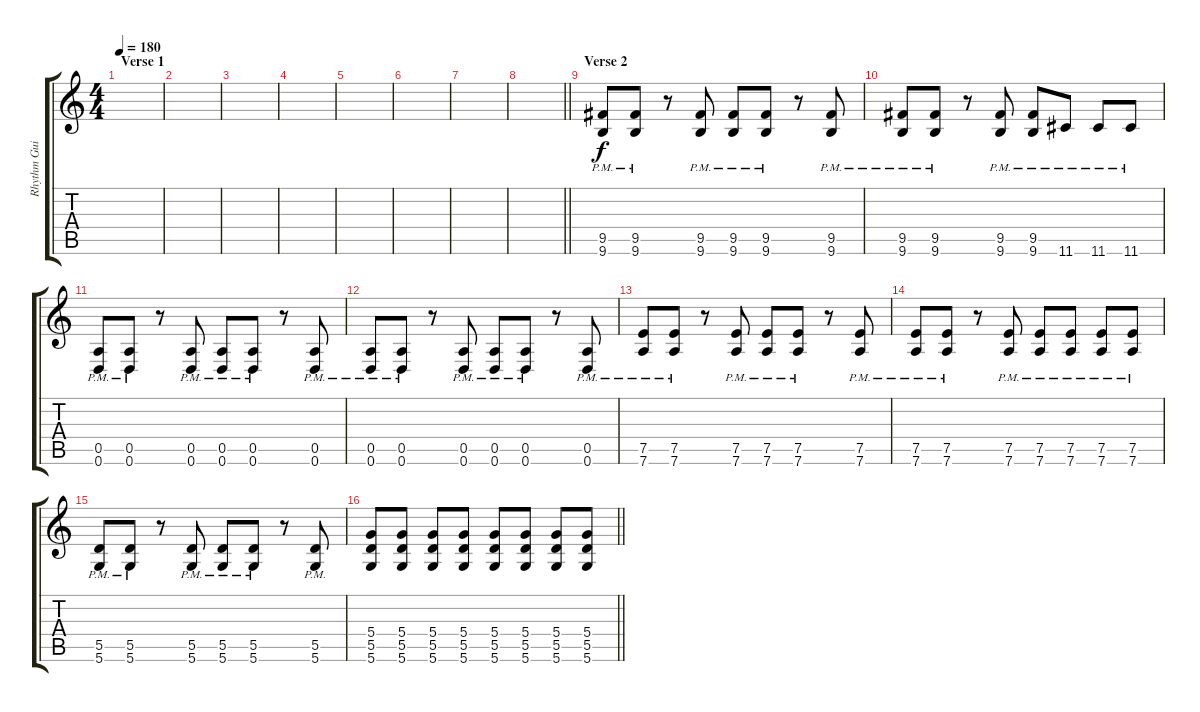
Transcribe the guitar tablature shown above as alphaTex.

\track ("Rhythm Guitar R" "Rhythm Gui") {instrument distortionguitar}
\staff {score tabs}
\tuning (E4 B3 G3 D3 A2 D2) {hide}
\ts (4 4)
\section ("" "Verse 1")
\tempo 180
\clef g2
\ks c
|
|
|
|
|
|
|
\barLineRight lightlight
|
\section ("" "Verse 2")
(9.5{pm} 9.6{pm}).8{dy f} (9.5{pm} 9.6{pm}).8 r.8 (9.5{pm} 9.6{pm}).8 (9.5{pm} 9.6{pm}).8 (9.5{pm} 9.6{pm}).8 r.8 (9.5{pm} 9.6{pm}).8 |
(9.5{pm} 9.6{pm}).8 (9.5{pm} 9.6{pm}).8 r.8 (9.5{pm} 9.6{pm}).8 (9.5{pm} 9.6{pm}).8 11.6{pm}.8 11.6{pm}.8 11.6{pm}.8 |
(0.5{pm} 0.6{pm}).8 (0.5{pm} 0.6{pm}).8 r.8 (0.5{pm} 0.6{pm}).8 (0.5{pm} 0.6{pm}).8 (0.5{pm} 0.6{pm}).8 r.8 (0.5{pm} 0.6{pm}).8 |
(0.5{pm} 0.6{pm}).8 (0.5{pm} 0.6{pm}).8 r.8 (0.5{pm} 0.6{pm}).8 (0.5{pm} 0.6{pm}).8 (0.5{pm} 0.6{pm}).8 r.8 (0.5{pm} 0.6{pm}).8 |
(7.5{pm} 7.6{pm}).8 (7.5{pm} 7.6{pm}).8 r.8 (7.5{pm} 7.6{pm}).8 (7.5{pm} 7.6{pm}).8 (7.5{pm} 7.6{pm}).8 r.8 (7.5{pm} 7.6{pm}).8 |
(7.5{pm} 7.6{pm}).8 (7.5{pm} 7.6{pm}).8 r.8 (7.5{pm} 7.6{pm}).8 (7.5{pm} 7.6{pm}).8 (7.5{pm} 7.6{pm}).8 (7.5{pm} 7.6{pm}).8 (7.5{pm} 7.6{pm}).8 |
(5.5{pm} 5.6{pm}).8 (5.5{pm} 5.6{pm}).8 r.8 (5.5{pm} 5.6{pm}).8 (5.5{pm} 5.6{pm}).8 (5.5{pm} 5.6{pm}).8 r.8 (5.5{pm} 5.6{pm}).8 |
\barLineRight lightlight
(5.4 5.5 5.6).8 (5.4 5.5 5.6).8 (5.4 5.5 5.6).8 (5.4 5.5 5.6).8 (5.4 5.5 5.6).8 (5.4 5.5 5.6).8 (5.4 5.5 5.6).8 (5.4 5.5 5.6).8
